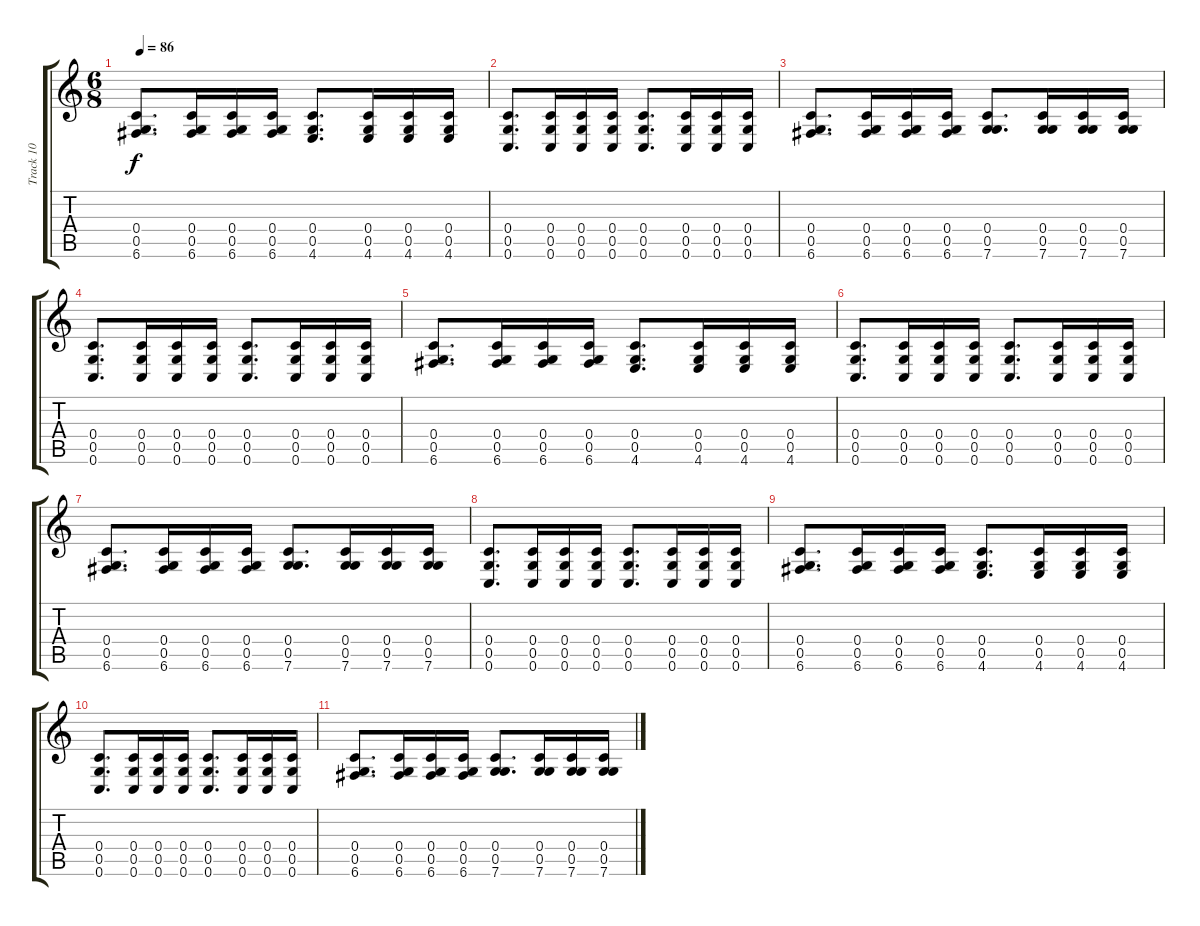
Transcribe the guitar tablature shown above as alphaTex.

\track ("Track 10" "Track 10") {instrument acousticguitarsteel}
\staff {score tabs}
\tuning (E4 C4 G3 C3 G2 C2) {hide}
\ts (6 8)
\tempo 86
\clef g2
\ks c
(0.4 0.5 6.6).8{d dy f} (0.4 0.5 6.6).16 (0.4 0.5 6.6).16 (0.4 0.5 6.6).16 (0.4 0.5 4.6).8{d} (0.4 0.5 4.6).16 (0.4 0.5 4.6).16 (0.4 0.5 4.6).16 |
(0.4 0.5 0.6).8{d} (0.4 0.5 0.6).16 (0.4 0.5 0.6).16 (0.4 0.5 0.6).16 (0.4 0.5 0.6).8{d} (0.4 0.5 0.6).16 (0.4 0.5 0.6).16 (0.4 0.5 0.6).16 |
(0.4 0.5 6.6).8{d} (0.4 0.5 6.6).16 (0.4 0.5 6.6).16 (0.4 0.5 6.6).16 (0.4 0.5 7.6).8{d} (0.4 0.5 7.6).16 (0.4 0.5 7.6).16 (0.4 0.5 7.6).16 |
(0.4 0.5 0.6).8{d} (0.4 0.5 0.6).16 (0.4 0.5 0.6).16 (0.4 0.5 0.6).16 (0.4 0.5 0.6).8{d} (0.4 0.5 0.6).16 (0.4 0.5 0.6).16 (0.4 0.5 0.6).16 |
(0.4 0.5 6.6).8{d} (0.4 0.5 6.6).16 (0.4 0.5 6.6).16 (0.4 0.5 6.6).16 (0.4 0.5 4.6).8{d} (0.4 0.5 4.6).16 (0.4 0.5 4.6).16 (0.4 0.5 4.6).16 |
(0.4 0.5 0.6).8{d} (0.4 0.5 0.6).16 (0.4 0.5 0.6).16 (0.4 0.5 0.6).16 (0.4 0.5 0.6).8{d} (0.4 0.5 0.6).16 (0.4 0.5 0.6).16 (0.4 0.5 0.6).16 |
(0.4 0.5 6.6).8{d} (0.4 0.5 6.6).16 (0.4 0.5 6.6).16 (0.4 0.5 6.6).16 (0.4 0.5 7.6).8{d} (0.4 0.5 7.6).16 (0.4 0.5 7.6).16 (0.4 0.5 7.6).16 |
(0.4 0.5 0.6).8{d} (0.4 0.5 0.6).16 (0.4 0.5 0.6).16 (0.4 0.5 0.6).16 (0.4 0.5 0.6).8{d} (0.4 0.5 0.6).16 (0.4 0.5 0.6).16 (0.4 0.5 0.6).16 |
(0.4 0.5 6.6).8{d} (0.4 0.5 6.6).16 (0.4 0.5 6.6).16 (0.4 0.5 6.6).16 (0.4 0.5 4.6).8{d} (0.4 0.5 4.6).16 (0.4 0.5 4.6).16 (0.4 0.5 4.6).16 |
(0.4 0.5 0.6).8{d} (0.4 0.5 0.6).16 (0.4 0.5 0.6).16 (0.4 0.5 0.6).16 (0.4 0.5 0.6).8{d} (0.4 0.5 0.6).16 (0.4 0.5 0.6).16 (0.4 0.5 0.6).16 |
(0.4 0.5 6.6).8{d} (0.4 0.5 6.6).16 (0.4 0.5 6.6).16 (0.4 0.5 6.6).16 (0.4 0.5 7.6).8{d} (0.4 0.5 7.6).16 (0.4 0.5 7.6).16 (0.4 0.5 7.6).16
